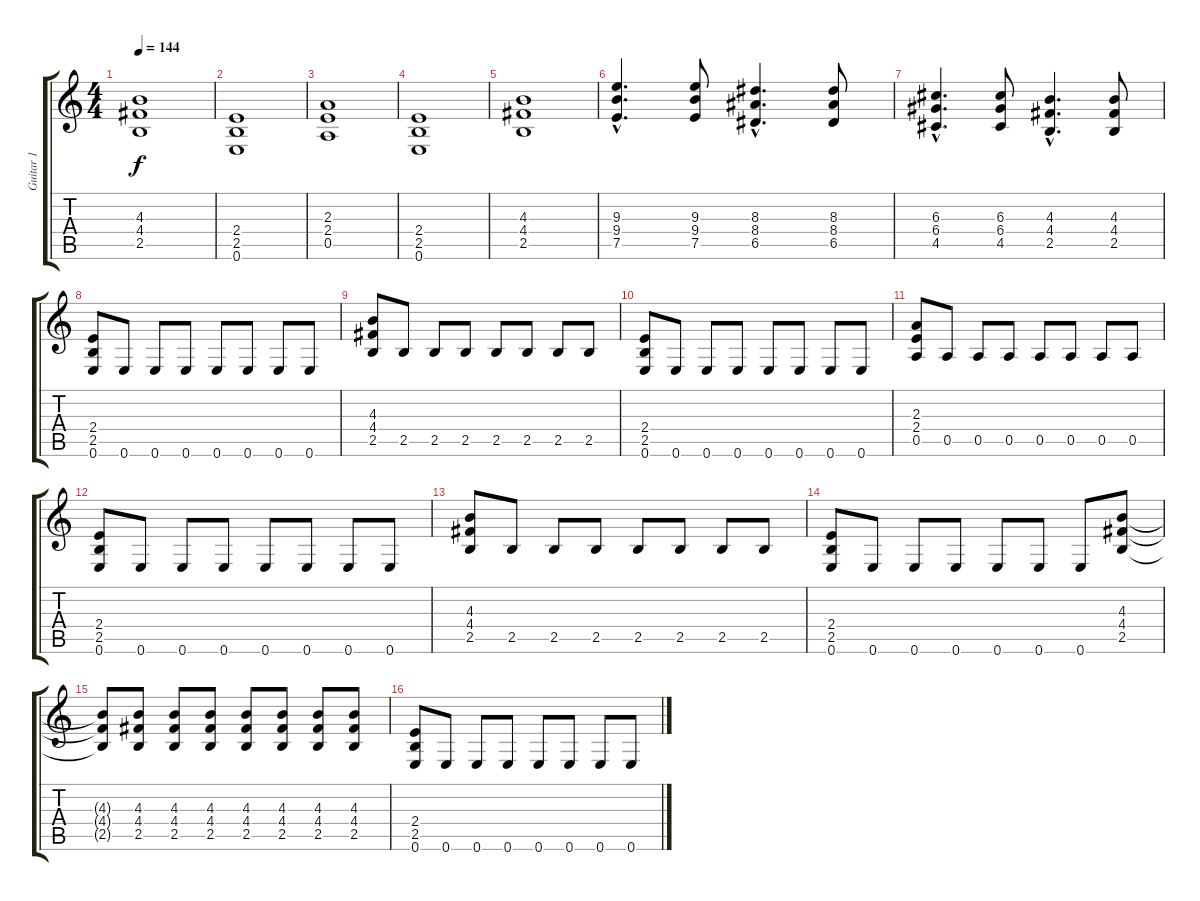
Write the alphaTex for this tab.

\track ("Guitar 1" "Guitar 1") {instrument distortionguitar}
\staff {score tabs}
\tuning (E4 B3 G3 D3 A2 E2) {hide}
\ts (4 4)
\tempo 144
\clef g2
\ks c
(4.3 4.4 2.5).1{dy f} |
(2.4 2.5 0.6).1 |
(2.3 2.4 0.5).1 |
(2.4 2.5 0.6).1 |
(4.3 4.4 2.5).1 |
(9.3{hac} 9.4{hac} 7.5{hac}).4{d} (9.3 9.4 7.5).8 (8.3{hac} 8.4{hac} 6.5{hac}).4{d} (8.3 8.4 6.5).8 |
(6.3{hac} 6.4{hac} 4.5{hac}).4{d} (6.3 6.4 4.5).8 (4.3{hac} 4.4{hac} 2.5{hac}).4{d} (4.3 4.4 2.5).8 |
(2.4 2.5 0.6).8 0.6.8 0.6.8 0.6.8 0.6.8 0.6.8 0.6.8 0.6.8 |
(4.3 4.4 2.5).8 2.5.8 2.5.8 2.5.8 2.5.8 2.5.8 2.5.8 2.5.8 |
(2.4 2.5 0.6).8 0.6.8 0.6.8 0.6.8 0.6.8 0.6.8 0.6.8 0.6.8 |
(2.3 2.4 0.5).8 0.5.8 0.5.8 0.5.8 0.5.8 0.5.8 0.5.8 0.5.8 |
(2.4 2.5 0.6).8 0.6.8 0.6.8 0.6.8 0.6.8 0.6.8 0.6.8 0.6.8 |
(4.3 4.4 2.5).8 2.5.8 2.5.8 2.5.8 2.5.8 2.5.8 2.5.8 2.5.8 |
(2.4 2.5 0.6).8 0.6.8 0.6.8 0.6.8 0.6.8 0.6.8 0.6.8 (4.3 4.4 2.5).8 |
(4.3{t} 4.4{t} 2.5{t}).8 (4.3 4.4 2.5).8 (4.3 4.4 2.5).8 (4.3 4.4 2.5).8 (4.3 4.4 2.5).8 (4.3 4.4 2.5).8 (4.3 4.4 2.5).8 (4.3 4.4 2.5).8 |
(2.4 2.5 0.6).8 0.6.8 0.6.8 0.6.8 0.6.8 0.6.8 0.6.8 0.6.8
